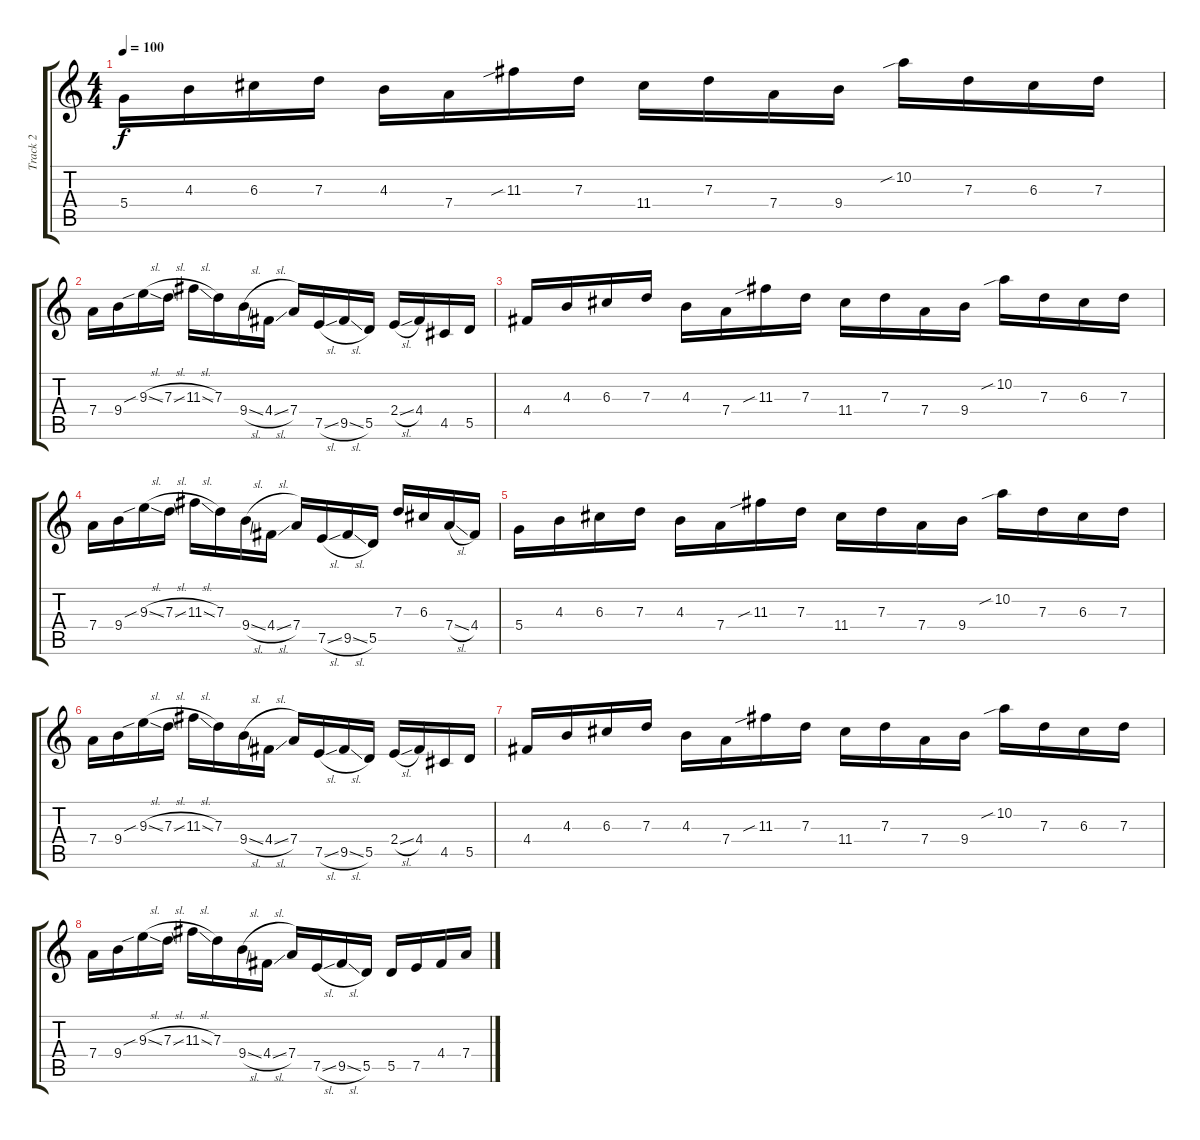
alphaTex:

\track ("Track 2" "Track 2") {instrument distortionguitar}
\staff {score tabs}
\tuning (E4 B3 G3 D3 A2 D2) {hide}
\ts (4 4)
\tempo 100
\clef g2
\ks c
5.4.16{dy f} 4.3.16 6.3.16 7.3.16 4.3.16 7.4.16 11.3{sib}.16 7.3.16 11.4.16 7.3.16 7.4.16 9.4.16 10.2{sib}.16 7.3.16 6.3.16 7.3.16 |
7.4.16 9.4.16 9.3{sib sl}.16 7.3{sl}.16 11.3{sl}.16 7.3.16 9.4{sl}.16 4.4{sl}.16 7.4.16 7.5{sl}.16 9.5{sl}.16 5.5.16 2.4{sl}.16 4.4.16 4.5.16 5.5.16 |
4.4.16 4.3.16 6.3.16 7.3.16 4.3.16 7.4.16 11.3{sib}.16 7.3.16 11.4.16 7.3.16 7.4.16 9.4.16 10.2{sib}.16 7.3.16 6.3.16 7.3.16 |
7.4.16 9.4.16 9.3{sib sl}.16 7.3{sl}.16 11.3{sl}.16 7.3.16 9.4{sl}.16 4.4{sl}.16 7.4.16 7.5{sl}.16 9.5{sl}.16 5.5.16 7.3.16 6.3.16 7.4{sl}.16 4.4.16 |
5.4.16 4.3.16 6.3.16 7.3.16 4.3.16 7.4.16 11.3{sib}.16 7.3.16 11.4.16 7.3.16 7.4.16 9.4.16 10.2{sib}.16 7.3.16 6.3.16 7.3.16 |
7.4.16 9.4.16 9.3{sib sl}.16 7.3{sl}.16 11.3{sl}.16 7.3.16 9.4{sl}.16 4.4{sl}.16 7.4.16 7.5{sl}.16 9.5{sl}.16 5.5.16 2.4{sl}.16 4.4.16 4.5.16 5.5.16 |
4.4.16 4.3.16 6.3.16 7.3.16 4.3.16 7.4.16 11.3{sib}.16 7.3.16 11.4.16 7.3.16 7.4.16 9.4.16 10.2{sib}.16 7.3.16 6.3.16 7.3.16 |
7.4.16 9.4.16 9.3{sib sl}.16 7.3{sl}.16 11.3{sl}.16 7.3.16 9.4{sl}.16 4.4{sl}.16 7.4.16 7.5{sl}.16 9.5{sl}.16 5.5.16 5.5.16 7.5.16 4.4.16 7.4.16
